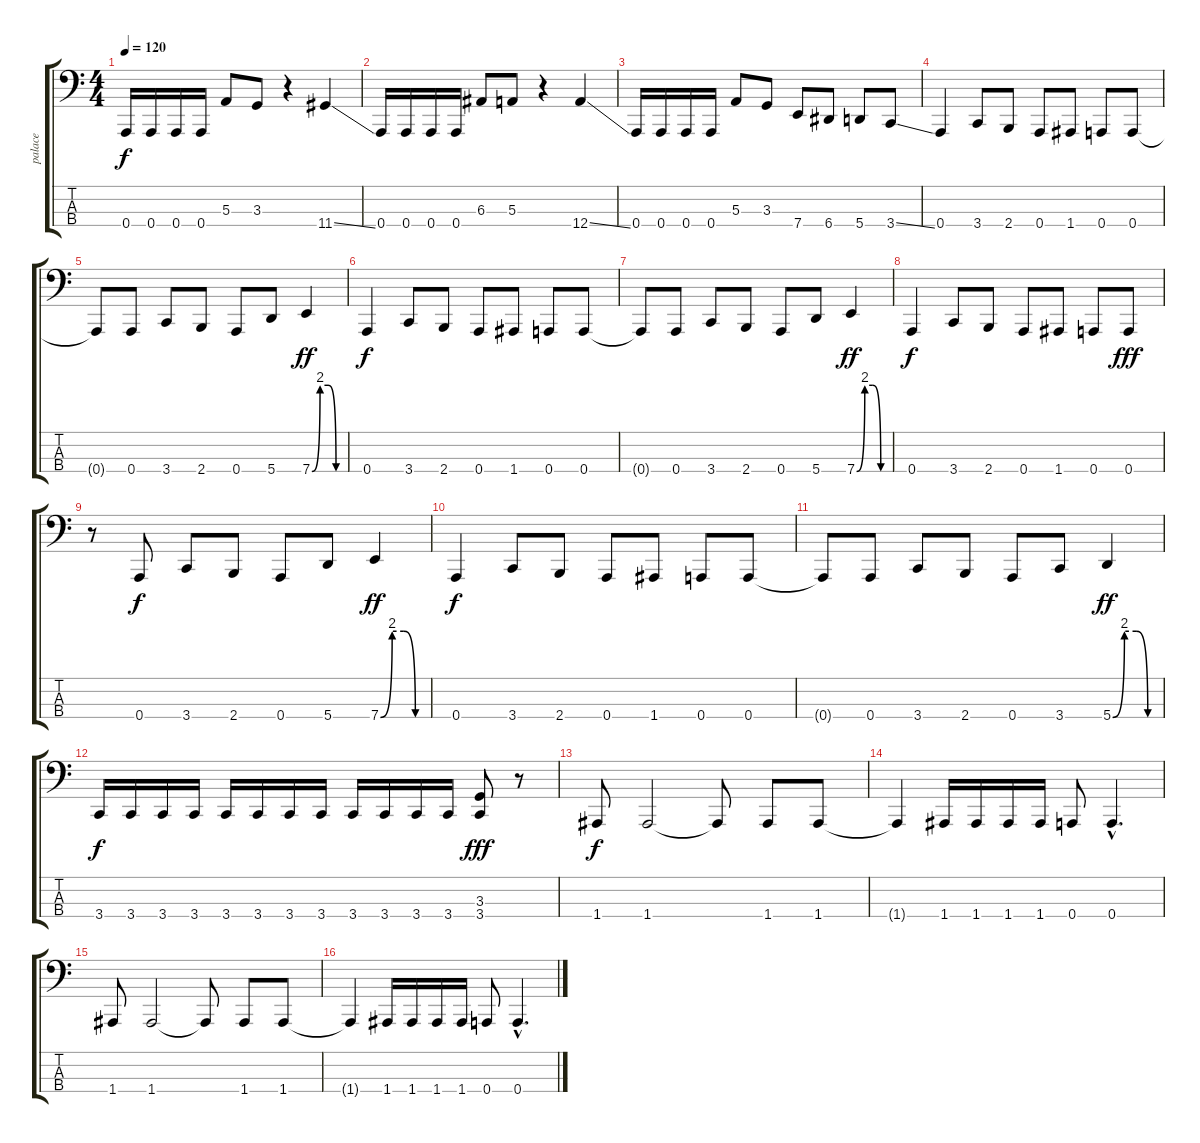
\track ("palace" "palace") {instrument electricbasspick}
\staff {score tabs}
\tuning (D2 A1 E1 A0) {hide}
\ts (4 4)
\tempo 120
\clef f4
\ks c
0.4.16{dy f} 0.4.16 0.4.16 0.4.16 5.3.8 3.3.8 r.4 11.4{ss}.4 |
0.4.16 0.4.16 0.4.16 0.4.16 6.3.8 5.3.8 r.4 12.4{ss}.4 |
0.4.16 0.4.16 0.4.16 0.4.16 5.3.8 3.3.8 7.4.8 6.4.8 5.4.8 3.4{ss}.8 |
0.4.4 3.4.8 2.4.8 0.4.8 1.4.8 0.4.8 0.4.8 |
0.4{t}.8 0.4.8 3.4.8 2.4.8 0.4.8 5.4.8 7.4{be (custom 0 0 15 8 30 8 45 0 60 0)}.4{dy ff} |
0.4.4{dy f} 3.4.8 2.4.8 0.4.8 1.4.8 0.4.8 0.4.8 |
0.4{t}.8 0.4.8 3.4.8 2.4.8 0.4.8 5.4.8 7.4{be (custom 0 0 15 8 30 8 45 0 60 0)}.4{dy ff} |
0.4.4{dy f} 3.4.8 2.4.8 0.4.8 1.4.8 0.4.8 0.4.8{dy fff} |
r.8 0.4.8{dy f} 3.4.8 2.4.8 0.4.8 5.4.8 7.4{be (custom 0 0 15 8 30 8 45 0 60 0)}.4{dy ff} |
0.4.4{dy f} 3.4.8 2.4.8 0.4.8 1.4.8 0.4.8 0.4.8 |
0.4{t}.8 0.4.8 3.4.8 2.4.8 0.4.8 3.4.8 5.4{be (custom 0 0 15 8 30 8 45 0 60 0)}.4{dy ff} |
3.4.16{dy f} 3.4.16 3.4.16 3.4.16 3.4.16 3.4.16 3.4.16 3.4.16 3.4.16 3.4.16 3.4.16 3.4.16 (3.3 3.4).8{dy fff} r.8 |
1.4.8{dy f} 1.4.2 1.4{t}.8 1.4.8 1.4.8 |
1.4{t}.4 1.4.16 1.4.16 1.4.16 1.4.16 0.4.8 0.4{hac}.4{d} |
1.4.8 1.4.2 1.4{t}.8 1.4.8 1.4.8 |
1.4{t}.4 1.4.16 1.4.16 1.4.16 1.4.16 0.4.8 0.4{hac}.4{d}
